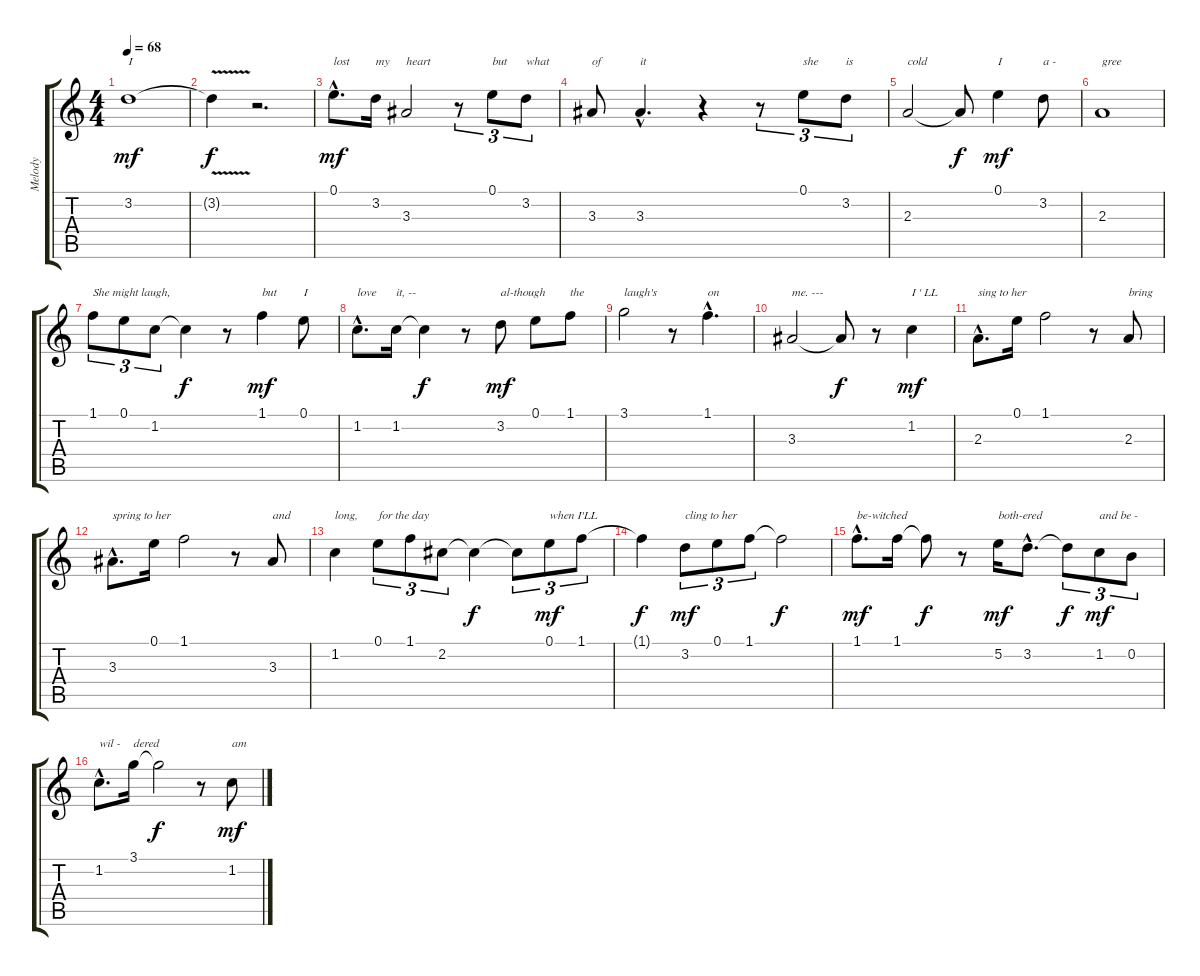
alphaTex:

\track ("Melody" "Melody") {instrument electricguitarjazz}
\staff {score tabs}
\tuning (E4 B3 G3 D3 A2 E2) {hide}
\ts (4 4)
\tempo 68
\clef g2
\ks c
3.2.1{txt "I" dy mf} |
3.2{v t}.4{dy f} r.2{d} |
0.1{hac}.8{d txt "lost" dy mf} 3.2.16{txt "my"} 3.3.2{txt "heart"} r.8{tu (3 2)} 0.1.8{tu (3 2) txt "but"} 3.2.8{tu (3 2) txt "what"} |
3.3.8{txt "of"} 3.3{hac}.4{d txt "it"} r.4 r.8{tu (3 2)} 0.1.8{tu (3 2) txt "she"} 3.2.8{tu (3 2) txt "is"} |
2.3.2{txt "cold"} 2.3{t}.8{dy f} 0.1.4{txt "I" dy mf} 3.2.8{txt "a -"} |
2.3.1{txt "gree"} |
1.1.8{tu (3 2) txt "She might laugh,"} 0.1.8{tu (3 2)} 1.2.8{tu (3 2)} 1.2{t}.4{dy f} r.8 1.1.4{txt "but" dy mf} 0.1.8{txt "I"} |
1.2{hac}.8{d txt "love"} 1.2.16{txt "it, --"} 1.2{t}.4{dy f} r.8 3.2.8{txt "al-though" dy mf} 0.1.8 1.1.8{txt "the"} |
3.1.2{txt "laugh's"} r.8 1.1{hac}.4{d txt "on"} |
3.3.2{txt "me. ---"} 3.3{t}.8{dy f} r.8 1.2.4{txt "I ' LL" dy mf} |
2.3{hac}.8{d txt "sing to her"} 0.1.16 1.1.2 r.8 2.3.8{txt "bring"} |
3.3{hac}.8{d txt "spring to her"} 0.1.16 1.1.2 r.8 3.3.8{txt "and"} |
1.2.4{txt "long,"} 0.1.8{tu (3 2) txt "for the day"} 1.1.8{tu (3 2)} 2.2.8{tu (3 2)} 2.2{t}.4{dy f} 2.2{t}.8{tu (3 2)} 0.1.8{tu (3 2) txt "when I'LL" dy mf} 1.1.8{tu (3 2)} |
1.1{t}.4{dy f} 3.2.8{tu (3 2) txt "cling to her" dy mf} 0.1.8{tu (3 2)} 1.1.8{tu (3 2)} 1.1{t}.2{dy f} |
1.1{hac}.8{d txt "be-witched" dy mf} 1.1.16 1.1{t}.8{dy f} r.8 5.2.16{txt "both-ered" dy mf} 3.2{hac}.8{d} 3.2{t}.8{tu (3 2) dy f} 1.2.8{tu (3 2) txt "and be -" dy mf} 0.2.8{tu (3 2)} |
1.2{hac}.8{d txt "wil -"} 3.1.16{txt "dered"} 3.1{t}.2{dy f} r.8 1.2.8{txt "am" dy mf}
